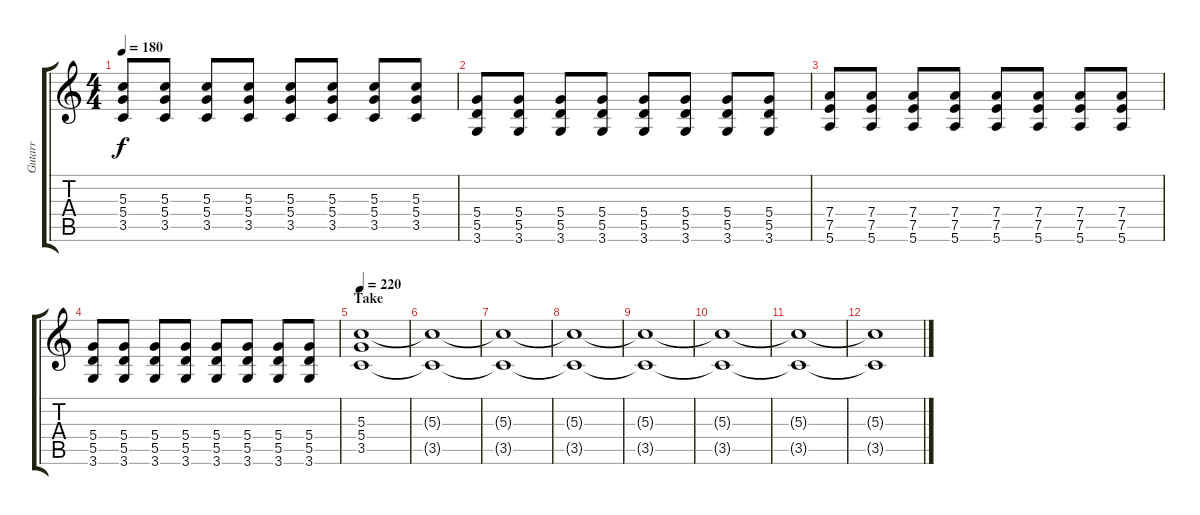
\track ("Gutarr" "Gutarr") {instrument acousticguitarnylon}
\staff {score tabs}
\tuning (E4 B3 G3 D3 A2 E2) {hide}
\ts (4 4)
\tempo 180
\clef g2
\ks c
(5.3 5.4 3.5).8{dy f} (5.3 5.4 3.5).8 (5.3 5.4 3.5).8 (5.3 5.4 3.5).8 (5.3 5.4 3.5).8 (5.3 5.4 3.5).8 (5.3 5.4 3.5).8 (5.3 5.4 3.5).8 |
(5.4 5.5 3.6).8 (5.4 5.5 3.6).8 (5.4 5.5 3.6).8 (5.4 5.5 3.6).8 (5.4 5.5 3.6).8 (5.4 5.5 3.6).8 (5.4 5.5 3.6).8 (5.4 5.5 3.6).8 |
(7.4 7.5 5.6).8 (7.4 7.5 5.6).8 (7.4 7.5 5.6).8 (7.4 7.5 5.6).8 (7.4 7.5 5.6).8 (7.4 7.5 5.6).8 (7.4 7.5 5.6).8 (7.4 7.5 5.6).8 |
(5.4 5.5 3.6).8 (5.4 5.5 3.6).8 (5.4 5.5 3.6).8 (5.4 5.5 3.6).8 (5.4 5.5 3.6).8 (5.4 5.5 3.6).8 (5.4 5.5 3.6).8 (5.4 5.5 3.6).8 |
\section ("" "Take")
\tempo 220
(5.3 5.4 3.5).1 |
(5.3{t} 3.5{t}).1 |
(5.3{t} 3.5{t}).1 |
(5.3{t} 3.5{t}).1 |
(5.3{t} 3.5{t}).1 |
(5.3{t} 3.5{t}).1 |
(5.3{t} 3.5{t}).1 |
(5.3{t} 3.5{t}).1
